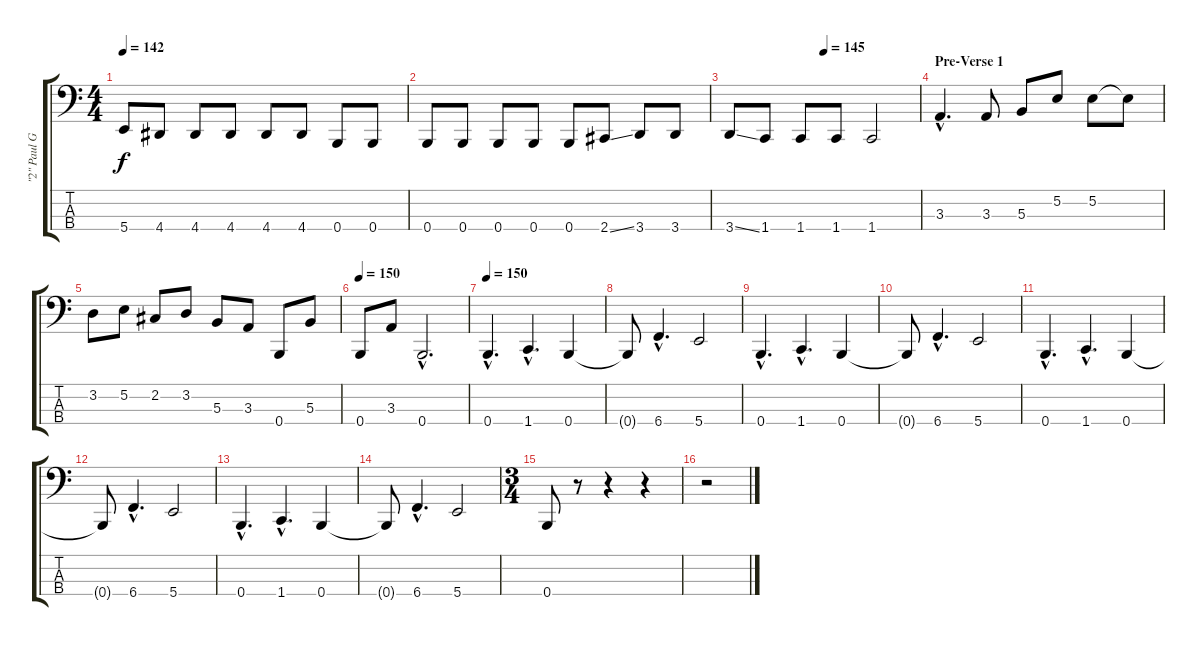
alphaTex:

\track ("\"2\" Paul Grey (Bass)" "\"2\" Paul G") {instrument electricbasspick}
\staff {score tabs}
\tuning (E2 B1 Gb1 B0) {hide}
\ts (4 4)
\tempo 142
\clef f4
\ks c
5.4.8{dy f} 4.4.8 4.4.8 4.4.8 4.4.8 4.4.8 0.4.8 0.4.8 |
0.4.8 0.4.8 0.4.8 0.4.8 0.4.8 2.4{ss}.8 3.4.8 3.4.8 |
\tempo (145 0.5)
3.4{ss}.8 1.4.8 1.4.8 1.4.8 1.4.2 |
\section ("" "Pre-Verse 1")
3.3{hac}.4{d} 3.3.8 5.3.8 5.2.8 5.2.8 5.2{t}.8 |
3.2.8 5.2.8 2.2.8 3.2.8 5.3.8 3.3.8 0.4.8 5.3.8 |
\tempo 150
0.4.8 3.3.8 0.4{hac}.2{d} |
\tempo 150
0.4{hac}.4{d} 1.4{hac}.4{d} 0.4.4 |
0.4{t}.8 6.4{hac}.4{d} 5.4.2 |
0.4{hac}.4{d} 1.4{hac}.4{d} 0.4.4 |
0.4{t}.8 6.4{hac}.4{d} 5.4.2 |
0.4{hac}.4{d} 1.4{hac}.4{d} 0.4.4 |
0.4{t}.8 6.4{hac}.4{d} 5.4.2 |
0.4{hac}.4{d} 1.4{hac}.4{d} 0.4.4 |
0.4{t}.8 6.4{hac}.4{d} 5.4.2 |
\ts (3 4)
0.4.8 r.8 r.4 r.4 |
r.2
